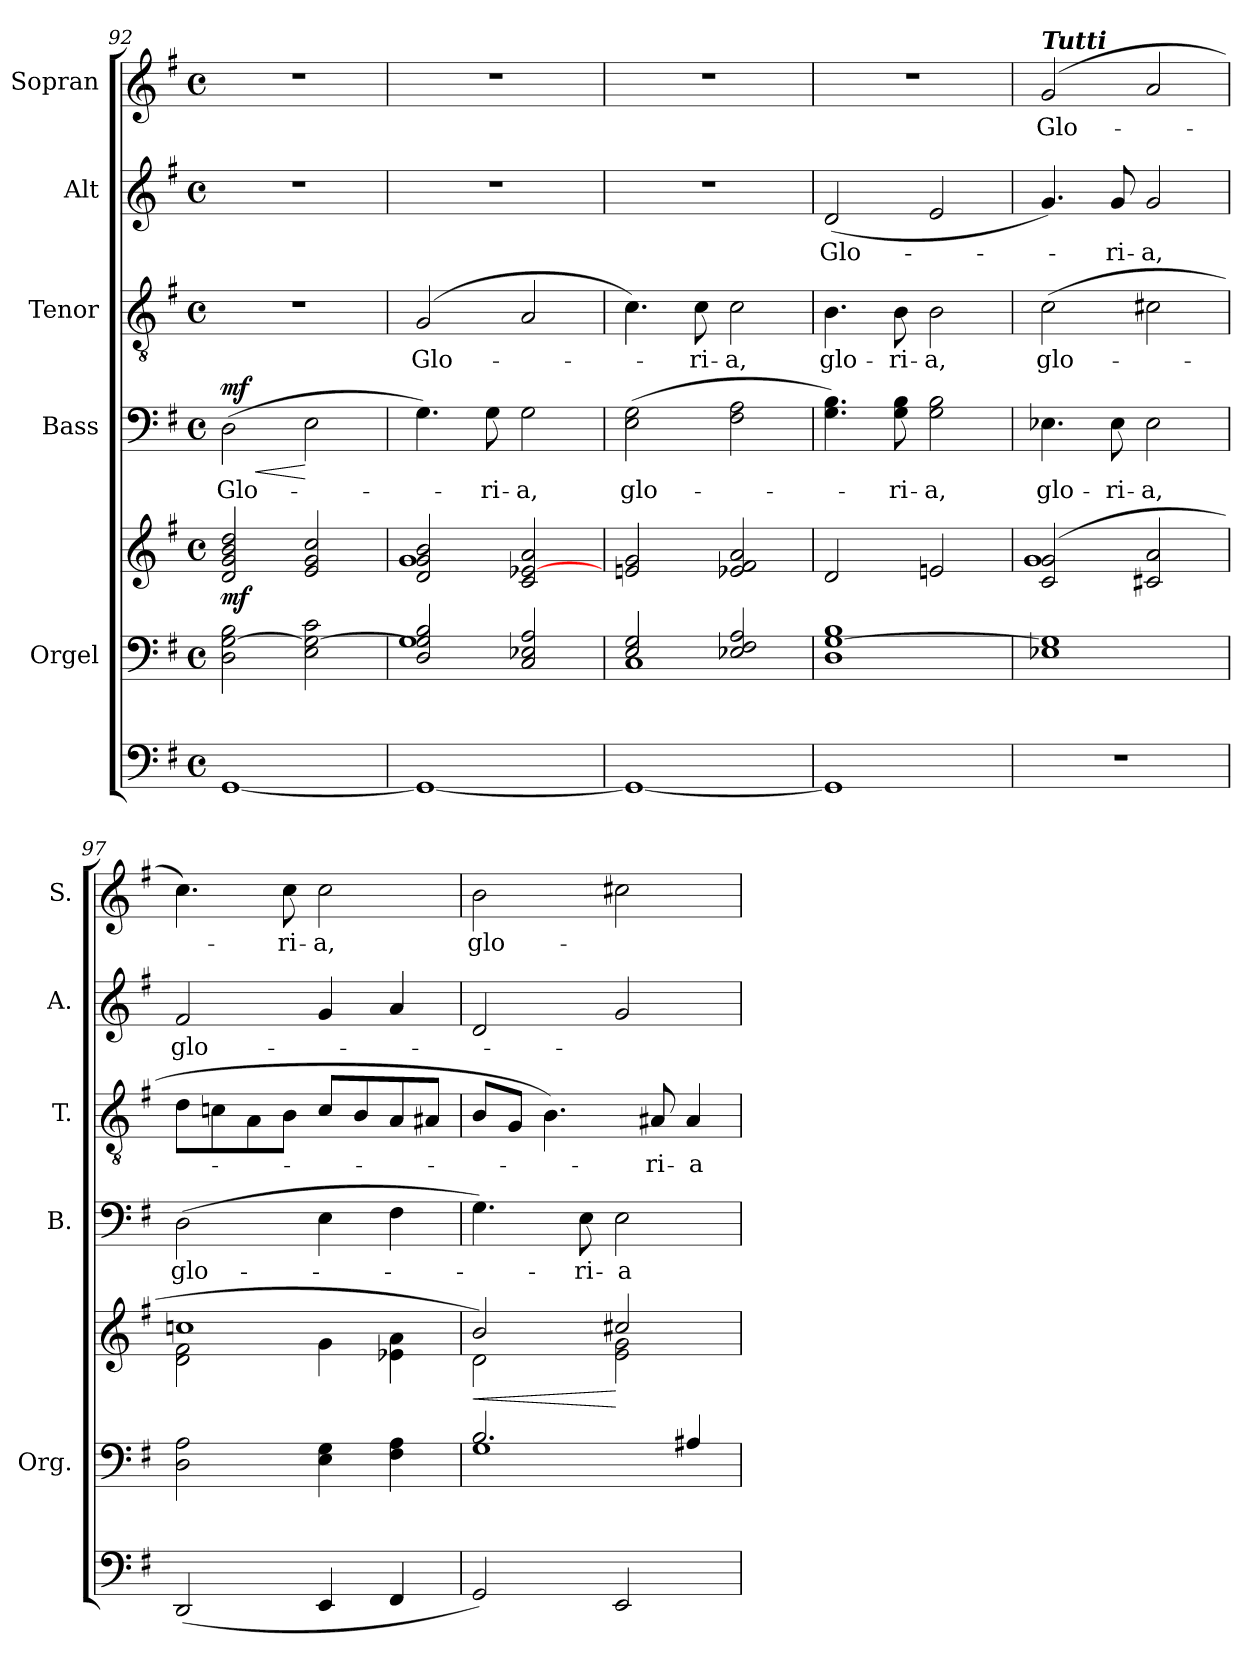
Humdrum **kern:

**kern	**kern	**kern	**dynam	**kern	**text	**dynam	**kern	**text	**kern	**text	**kern	**text
*part6	*part5	*part5	*part5	*part4	*part4	*part4	*part3	*part3	*part2	*part2	*part1	*part1
*staff7	*staff6	*staff5	*staff5/6	*staff4	*staff4	*staff4	*staff3	*staff3	*staff2	*staff2	*staff1	*staff1
*	*I"Orgel	*	*	*I"Bass	*	*	*I"Tenor	*	*I"Alt	*	*I"Sopran	*
*	*I'Org.	*	*	*I'B.	*	*	*I'T.	*	*I'A.	*	*I'S.	*
!!LO:PB:g=z
*clefF4	*clefF4	*clefG2	*	*clefF4	*	*	*clefGv2	*	*clefG2	*	*clefG2	*
*k[f#]	*k[f#]	*k[f#]	*	*k[f#]	*	*	*k[f#]	*	*k[f#]	*	*k[f#]	*
*G:	*G:	*G:	*	*G:	*	*	*G:	*	*G:	*	*G:	*
*M4/4	*M4/4	*M4/4	*	*M4/4	*	*	*M4/4	*	*M4/4	*	*M4/4	*
*met(c)	*met(c)	*met(c)	*	*met(c)	*	*	*met(c)	*	*met(c)	*	*met(c)	*
=92	=92	=92	=92	=92	=92	=92	=92	=92	=92	=92	=92	=92
!	!	!	!LO:DY:b	!	!LO:LY:b	!LO:HP:b	!	!	!	!	!	!
!	!	!	!	!	!	!LO:DY:n=1:a	!	!	!	!	!	!
[1GG	2D\ [2G\ 2B\	2d/ 2g/ 2b/ 2dd/	mf	(>2D\	Glo-	< mf	1r	.	1r	.	1r	.
.	2E\ 2G\_ 2c\	2e/ 2g/ 2cc/	.	2E\	.	[	.	.	.	.	.	.
=93	=93	=93	=93	=93	=93	=93	=93	=93	=93	=93	=93	=93
*	*^	*^	*	*	*	*	*	*	*	*	*	*
!	!	!	!	!	!	!	!	!	!	!LO:LY:b	!	!	!	!
1GG_	2D/ 2G/] 2B/	1G	2d/ 2g/ 2b/	1g	.	4.G\)	.	.	(2G/	Glo-	1r	.	1r	.
!	!	!	!	!	!	!	!LO:LY:b	!	!	!	!	!	!	!
.	.	.	.	.	.	8G\	-ri-	.	.	.	.	.	.	.
!	!	!	!	!	!	!	!LO:LY:b	!	!	!	!	!	!	!
.	2C/ 2E-X/ 2A/	.	2c/ [<2e-X/ 2a/	.	.	2G\	-a,	.	2A/	.	.	.	.	.
*	*	*	*v	*v	*	*	*	*	*	*	*	*	*	*
=94	=94	=94	=94	=94	=94	=94	=94	=94	=94	=94	=94	=94	=94
!	!	!	!	!	!	!LO:LY:b	!	!	!	!	!	!	!
1GG_	2E/ 2G/	1C	2en/ 2g/	.	(>2E\ 2G\	glo-	.	4.c\)	.	1r	.	1r	.
!	!	!	!	!	!	!	!	!	!LO:LY:b	!	!	!	!
.	.	.	.	.	.	.	.	8c\	-ri-	.	.	.	.
!	!	!	!	!	!	!	!	!	!LO:LY:b	!	!	!	!
.	2E-X/ 2F#/ 2A/	.	2e-X/ 2f#/ 2a/	.	2F#\ 2A\	.	.	2c\	-a,	.	.	.	.
=95	=95	=95	=95	=95	=95	=95	=95	=95	=95	=95	=95	=95	=95
!	!	!	!	!	!	!	!	!	!LO:LY:b	!	!LO:LY:b	!	!
1GG]	[>1G 1B	1D	2d/	.	4.G\ 4.B\)	.	.	4.B\	glo-	(<2d/	Glo-	1r	.
!	!	!	!	!	!	!LO:LY:b	!	!	!LO:LY:b	!	!	!	!
.	.	.	.	.	8G\ 8B\	-ri-	.	8B\	-ri-	.	.	.	.
!	!	!	!	!	!	!LO:LY:b	!	!	!LO:LY:b	!	!	!	!
.	.	.	2en/	.	2G\ 2B\	-a,	.	2B\	-a,	2e/	.	.	.
=96	=96	=96	=96	=96	=96	=96	=96	=96	=96	=96	=96	=96	=96
*	*	*	*^	*	*	*	*	*	*	*	*	*	*
!	!	!	!	!	!	!	!	!	!	!	!	!	!LO:TX:a:Bi:t=Tutti	!
!	!	!	!	!	!	!	!LO:LY:b	!	!	!LO:LY:b	!	!	!	!LO:LY:b
1r	1G]	1E-X	(2c/ 2g/	1g	.	4.E-X\	glo-	.	(>2c\	glo-	4.g/)	.	(2g/	Glo-
!	!	!	!	!	!	!	!LO:LY:b	!	!	!	!	!LO:LY:b	!	!
.	.	.	.	.	.	8E-\	-ri-	.	.	.	8g/	-ri-	.	.
!	!	!	!	!	!	!	!LO:LY:b	!	!	!	!	!LO:LY:b	!	!
.	.	.	2c#X/ 2a/	.	.	2E-\	-a,	.	2c#X\	.	2g/	-a,	2a/	.
*	*v	*v	*	*	*	*	*	*	*	*	*	*	*	*
!!LO:PB:g=z
=97	=97	=97	=97	=97	=97	=97	=97	=97	=97	=97	=97	=97	=97
!	!	!	!	!	!	!LO:LY:b	!	!	!	!	!LO:LY:b	!	!
(<2DD/	2D\ 2A\	1ccn	2d\ 2f#\	.	(>2D\	glo-	.	8d\L	.	2f#/	glo-	4.cc\)	.
.	.	.	.	.	.	.	.	8cn\	.	.	.	.	.
.	.	.	.	.	.	.	.	8A\	.	.	.	.	.
!	!	!	!	!	!	!	!	!	!	!	!	!	!LO:LY:b
.	.	.	.	.	.	.	.	8B\J	.	.	.	8cc\	-ri-
!	!	!	!	!	!	!	!	!	!	!	!	!	!LO:LY:b
4EE/	4E\ 4G\	.	4g\	.	4E\	.	.	8c/L	.	4g/	.	2cc\	-a,
.	.	.	.	.	.	.	.	8B/	.	.	.	.	.
4FF#/	4F#\ 4A\	.	4e-X\ 4a\	.	4F#\	.	.	8A/	.	4a/	.	.	.
.	.	.	.	.	.	.	.	8A#X/J	.	.	.	.	.
=98	=98	=98	=98	=98	=98	=98	=98	=98	=98	=98	=98	=98	=98
*	*^	*	*	*	*	*	*	*	*	*	*	*	*
!	!	!	!	!	!LO:HP:b	!	!	!	!	!	!	!	!	!LO:LY:b
2GG/)	2.B/	1G	2b/)	2d\	<	4.G\)	.	.	8B/L	.	2d/	.	2b\	glo-
.	.	.	.	.	.	.	.	.	8G/J	.	.	.	.	.
.	.	.	.	.	.	.	.	.	4.B\)	.	.	.	.	.
!	!	!	!	!	!	!	!LO:LY:b	!	!	!	!	!	!	!
.	.	.	.	.	.	8E\	-ri-	.	.	.	.	.	.	.
!	!	!	!	!	!	!	!LO:LY:b	!	!	!	!	!	!	!
2EE/	.	.	2cc#X/	2e\ 2g\	[	2E\	-a	.	.	.	2g/	.	2cc#X\	.
!	!	!	!	!	!	!	!	!	!	!LO:LY:b	!	!	!	!
.	.	.	.	.	.	.	.	.	8A#X/	-ri-	.	.	.	.
!	!	!	!	!	!	!	!	!	!	!LO:LY:b	!	!	!	!
.	4A#X/	.	.	.	.	.	.	.	4A#/	-a	.	.	.	.
*	*v	*v	*	*	*	*	*	*	*	*	*	*	*	*
*	*	*v	*v	*	*	*	*	*	*	*	*	*	*
=	=	=	=	=	=	=	=	=	=	=	=	=
*-	*-	*-	*-	*-	*-	*-	*-	*-	*-	*-	*-	*-
